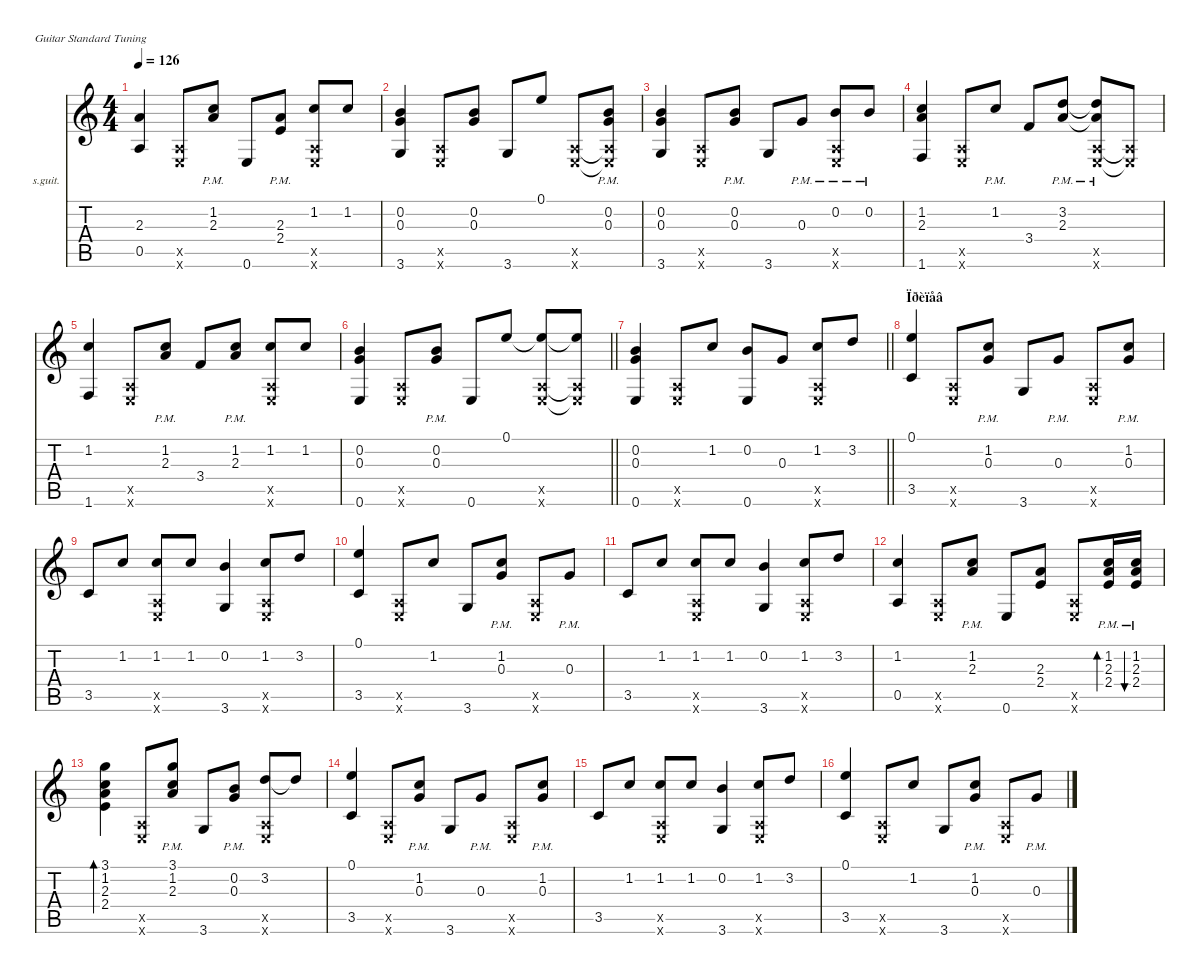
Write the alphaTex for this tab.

\defaultSystemsLayout 4
\hideDynamics
\bracketExtendMode nobrackets
\firstSystemTrackNameOrientation horizontal
\otherSystemsTrackNameOrientation horizontal
\track ("Гитара" "s.guit.") {instrument acousticguitarsteel}
\staff {score tabs}
\tuning (E4 B3 G3 D3 A2 E2)
\ts (4 4)
\tempo 126
\clef g2
\ks c
(2.3 0.5).4{dy f beam Up} (0.5{x} 0.6{x}).8{beam Up} (1.2{pm} 2.3{pm}).8{dy mp beam Up} 0.6.8{dy f beam Up} (2.3{pm} 2.4{pm}).8{dy mp beam Up} (1.2 0.5{x} 0.6{x}).8{dy f beam Up} 1.2.8{beam Up} |
(0.2 0.3 3.6).4{beam Up} (0.5{x} 0.6{x}).8{beam Up} (0.2 0.3).8{beam Up} 3.6.8{beam Up} 0.1.8{beam Up} (0.5{x} 0.6{x}).8{beam Up} (0.2{pm} 0.3{pm} 0.5{x t} 0.6{x t}).8{dy mp beam Up} |
(0.2 0.3 3.6).4{dy f beam Up} (0.5{x} 0.6{x}).8{beam Up} (0.2{pm} 0.3{pm}).8{dy mf beam Up} 3.6.8{dy f beam Up} 0.3{pm}.8{dy mf beam Up} (0.2{pm} 0.5{x} 0.6{x}).8{dy f beam Up} 0.2{pm}.8{beam Up} |
(1.2 2.3 1.6).4{beam Up} (0.5{x} 0.6{x}).8{beam Up} 1.2{pm}.8{beam Up} 3.4.8{beam Up} (3.2{pm} 2.3{pm}).8{beam Up} (3.2{pm t} 2.3{pm t} 0.5{x} 0.6{x}).8{beam Up} (0.5{x t} 0.6{x t}).8{beam Up} |
(1.2 1.6).4{beam Up} (0.5{x} 0.6{x}).8{beam Up} (1.2{pm} 2.3{pm}).8{dy mp beam Up} 3.4.8{dy f beam Up} (1.2{pm} 2.3{pm}).8{dy mp beam Up} (1.2 0.5{x} 0.6{x}).8{dy f beam Up} 1.2.8{beam Up} |
\barLineRight lightlight
(0.2 0.3 0.6).4{beam Up} (0.5{x} 0.6{x}).8{beam Up} (0.2 0.3{pm}).8{beam Up} 0.6.8{beam Up} 0.1.8{beam Up} (0.1{t} 0.5{x} 0.6{x}).8{beam Up} (0.1{t} 0.5{x t} 0.6{x t}).8{beam Up} |
\barLineRight lightlight
(0.2 0.3 0.6).4{beam Up} (0.5{x} 0.6{x}).8{beam Up} 1.2.8{beam Up} (0.2 0.6).8{beam Up} 0.3.8{beam Up} (1.2 0.5{x} 0.6{x}).8{beam Up} 3.2.8{beam Up} |
\section ("" "Ïðèïåâ")
(0.1 3.5).4{beam Up} (0.5{x} 0.6{x}).8{beam Up} (1.2{pm} 0.3{pm}).8{dy mf beam Up} 3.6.8{dy f beam Up} 0.3{pm}.8{dy mf beam Up} (0.5{x} 0.6{x}).8{dy f beam Up} (1.2{pm} 0.3{pm}).8{dy mf beam Up} |
3.5.8{beam Up} 1.2.8{beam Up} (1.2 0.5{x} 0.6{x}).8{beam Up} 1.2.8{beam Up} (0.2 3.6).4{beam Up} (1.2 0.5{x} 0.6{x}).8{beam Up} 3.2.8{beam Up} |
(0.1 3.5).4{dy f beam Up} (0.5{x} 0.6{x}).8{beam Up} 1.2.8{beam Up} 3.6.8{dy mp beam Up} (1.2{pm} 0.3{pm}).8{dy mf beam Up} (0.5{x} 0.6{x}).8{dy f beam Up} 0.3{pm}.8{dy mf beam Up} |
3.5.8{beam Up} 1.2.8{beam Up} (1.2 0.5{x} 0.6{x}).8{beam Up} 1.2.8{beam Up} (0.2 3.6).4{beam Up} (1.2 0.5{x} 0.6{x}).8{beam Up} 3.2.8{beam Up} |
(1.2 0.5).4{dy f beam Up} (0.5{x} 0.6{x}).8{beam Up} (1.2{pm} 2.3{pm}).8{dy mp beam Up} 0.6.8{dy f beam Up} (2.3 2.4).8{beam Up} (0.5{x} 0.6{x}).8{beam Up} (1.2{pm} 2.3{pm} 2.4).16{bd 30 beam Up} (1.2{pm} 2.3{pm} 2.4{pm}).16{bu 30 beam Up} |
(3.1 1.2 2.3 2.4).4{bd 60 beam Down} (0.5{x} 0.6{x}).8{beam Up} (3.1{pm} 1.2{pm} 2.3{pm}).8{dy mf beam Up} 3.6.8{dy f beam Up} (0.2{pm} 0.3{pm}).8{dy mf beam Up} (3.2 0.5{x} 0.6{x}).8{dy f beam Up} 3.2{t}.8{beam Up} |
(0.1 3.5).4{beam Up} (0.5{x} 0.6{x}).8{beam Up} (1.2{pm} 0.3{pm}).8{dy mf beam Up} 3.6.8{dy f beam Up} 0.3{pm}.8{dy mf beam Up} (0.5{x} 0.6{x}).8{dy f beam Up} (1.2{pm} 0.3{pm}).8{dy mf beam Up} |
3.5.8{beam Up} 1.2.8{beam Up} (1.2 0.5{x} 0.6{x}).8{beam Up} 1.2.8{beam Up} (0.2 3.6).4{beam Up} (1.2 0.5{x} 0.6{x}).8{beam Up} 3.2.8{beam Up} |
(0.1 3.5).4{dy f beam Up} (0.5{x} 0.6{x}).8{beam Up} 1.2.8{beam Up} 3.6.8{dy mp beam Up} (1.2{pm} 0.3{pm}).8{dy mf beam Up} (0.5{x} 0.6{x}).8{dy f beam Up} 0.3{pm}.8{dy mf beam Up}
